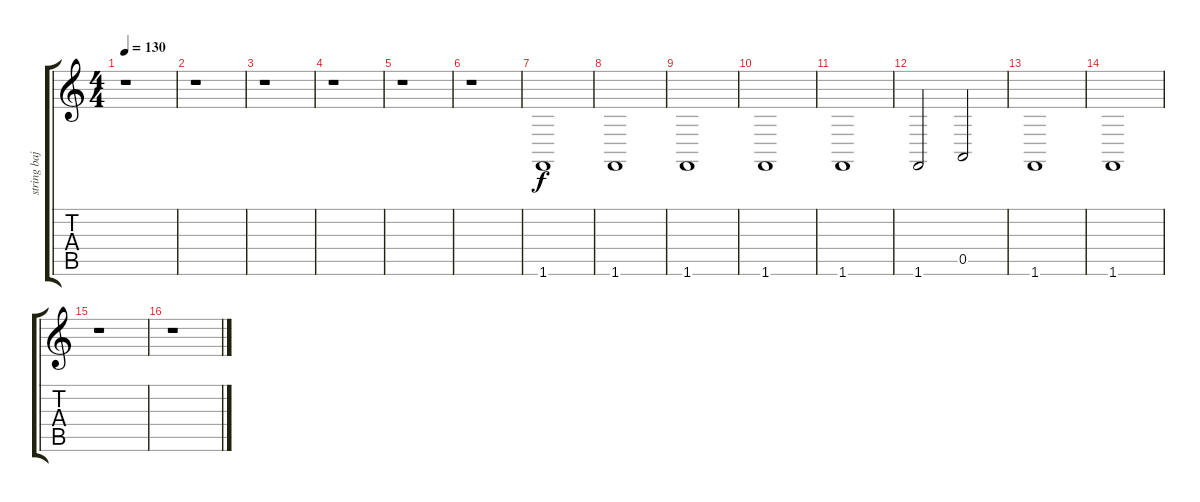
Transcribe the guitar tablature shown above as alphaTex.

\track ("string bajo 2 " "string baj") {instrument sitar}
\staff {score tabs}
\tuning (E4 B3 G3 D3 A2 E2) {hide}
\ts (4 4)
\tempo 130
\clef g2
\ks c
r.1{dy f} |
r.1 |
r.1 |
r.1 |
r.1 |
r.1 |
1.6.1 |
1.6.1 |
1.6.1 |
1.6.1 |
1.6.1 |
1.6.2 0.5.2 |
1.6.1 |
1.6.1 |
r.1 |
r.1
